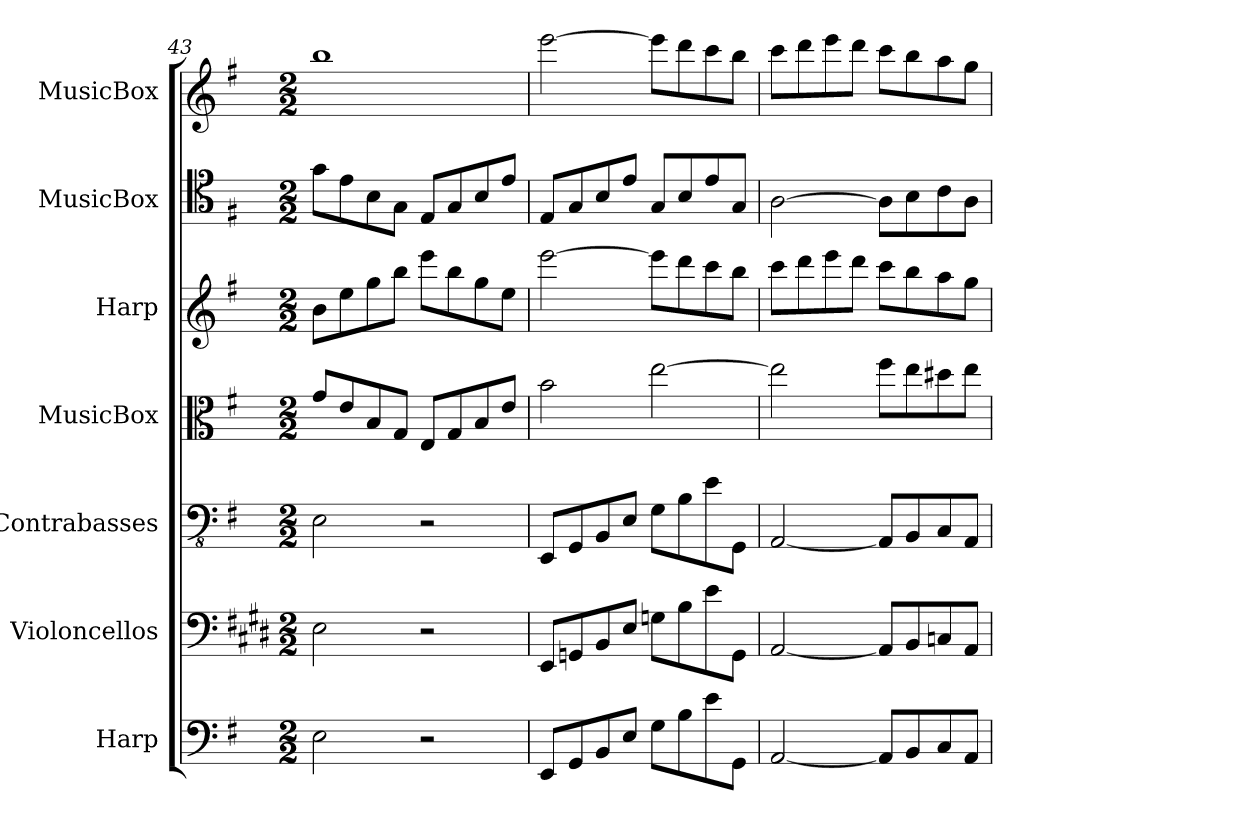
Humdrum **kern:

**kern	**kern	**kern	**kern	**kern	**kern	**kern
*part7	*part6	*part5	*part4	*part3	*part2	*part1
*staff7	*staff6	*staff5	*staff4	*staff3	*staff2	*staff1
*I"Harp	*I"Violoncellos	*I"Contrabasses	*I"MusicBox	*I"Harp	*I"MusicBox	*I"MusicBox
*I'Hrp.	*I'Vlcs.	*I'Cbs.	*I'MuBx.	*I'Hrp.	*I'MuBx.	*I'MuBx.
*clefF4	*clefF4	*clefFv4	*clefC3	*clefG2	*clefC4	*clefG2
*k[f#]	*k[f#c#g#d#]	*k[f#]	*k[f#]	*k[f#]	*k[f#]	*k[f#]
*G:	*E:	*G:	*G:	*G:	*G:	*G:
*M2/2	*M2/2	*M2/2	*M2/2	*M2/2	*M2/2	*M2/2
=43	=43	=43	=43	=43	=43	=43
2E\	2E\	2EE\	8g/L	8b\L	8g\L	1bb
.	.	.	8e/	8ee\	8e\	.
.	.	.	8B/	8gg\	8B\	.
.	.	.	8G/J	8bb\J	8G\J	.
2r	2r	2r	8E/L	8eee\L	8E/L	.
.	.	.	8G/	8bb\	8G/	.
.	.	.	8B/	8gg\	8B/	.
.	.	.	8e/J	8ee\J	8e/J	.
=44	=44	=44	=44	=44	=44	=44
8EE/L	8EE/L	8EEE/L	2b\	[2eee\	8E/L	[2eee\
8GG/	8GGn/	8GGG/	.	.	8G/	.
8BB/	8BB/	8BBB/	.	.	8B/	.
8E/J	8E/J	8EE/J	.	.	8e/J	.
8G\L	8Gn\L	8GG\L	[2ee\	8eee\L]	8G/L	8eee\L]
8B\	8B\	8BB\	.	8ddd\	8B/	8ddd\
8e\	8e\	8E\	.	8ccc\	8e/	8ccc\
8GG\J	8GG\J	8GGG\J	.	8bb\J	8G/J	8bb\J
=45	=45	=45	=45	=45	=45	=45
[2AA/	[2AA/	[2AAA/	2ee\]	8ccc\L	[2A\	8ccc\L
.	.	.	.	8ddd\	.	8ddd\
.	.	.	.	8eee\	.	8eee\
.	.	.	.	8ddd\J	.	8ddd\J
8AA/L]	8AA/L]	8AAA/L]	8ff#\L	8ccc\L	8A\L]	8ccc\L
8BB/	8BB/	8BBB/	8ee\	8bb\	8B\	8bb\
8C/	8Cn/	8CC/	8dd#X\	8aa\	8c\	8aa\
8AA/J	8AA/J	8AAA/J	8ee\J	8gg\J	8A\J	8gg\J
=	=	=	=	=	=	=
*-	*-	*-	*-	*-	*-	*-
